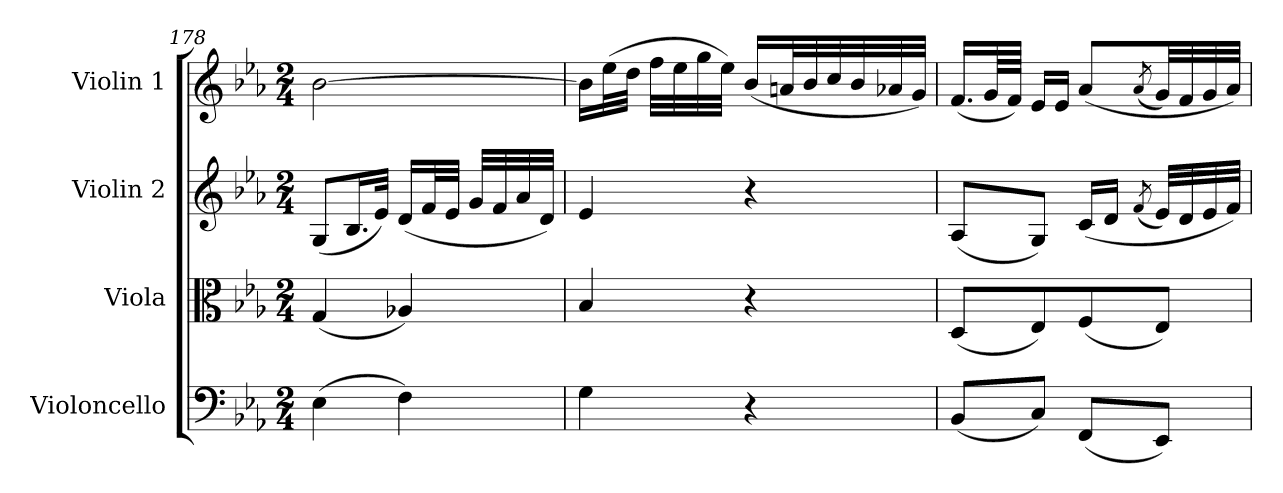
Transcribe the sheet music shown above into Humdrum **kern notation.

**kern	**kern	**kern	**kern
*part4	*part3	*part2	*part1
*staff4	*staff3	*staff2	*staff1
*I"Violoncello	*I"Viola	*I"Violin 2	*I"Violin 1
*I'Vc	*I'Vla	*I'Vln	*I'Vln
*clefF4	*clefC3	*clefG2	*clefG2
*k[b-e-a-]	*k[b-e-a-]	*k[b-e-a-]	*k[b-e-a-]
*M2/4	*M2/4	*M2/4	*M2/4
=178	=178	=178	=178
(>4E-\	(<4G/	(<8G/L	[2b-\
.	.	16.B-/L	.
.	.	32e-/JJk)	.
4F\)	4A-X/)	(<16d/LL	.
.	.	32f/L	.
.	.	32e-/JJJ	.
.	.	32g/LLL	.
.	.	32f/	.
.	.	32a-/	.
.	.	32d/JJJ)	.
=179	=179	=179	=179
4G\	4B-/	4e-/	16b-\LL]
.	.	.	(>32ee-\L
.	.	.	32dd\JJJ
.	.	.	32ff\LLL
.	.	.	32ee-\
.	.	.	32gg\
.	.	.	32ee-\JJJ)
4r	4r	4r	(<16b-/LL
.	.	.	32an/L
.	.	.	32b-/
.	.	.	32cc/
.	.	.	32b-/
.	.	.	32a-X/
.	.	.	32g/JJJ)
!!LO:LB:g=z
=180	=180	=180	=180
(<8BB-/L	(<8D/L	(<8A-/L	(<16.f/LL
.	.	.	64g/LL
.	.	.	64f/JJJJ)
8C/J)	8E-/)	8G/J)	16e-/LL
.	.	.	16e-/JJ
(<8FF/L	(<8F/	(<16c/LL	(<8a-/L
.	.	16d/JJ	.
.	.	(<8qf/	(<8qa-/
8EE-/J)	8E-/J)	32e-/LLL)	32g/LL)
.	.	32d/	32f/
.	.	32e-/	32g/
.	.	32f/JJJ)	32a-/JJJ)
=	=	=	=
*-	*-	*-	*-
